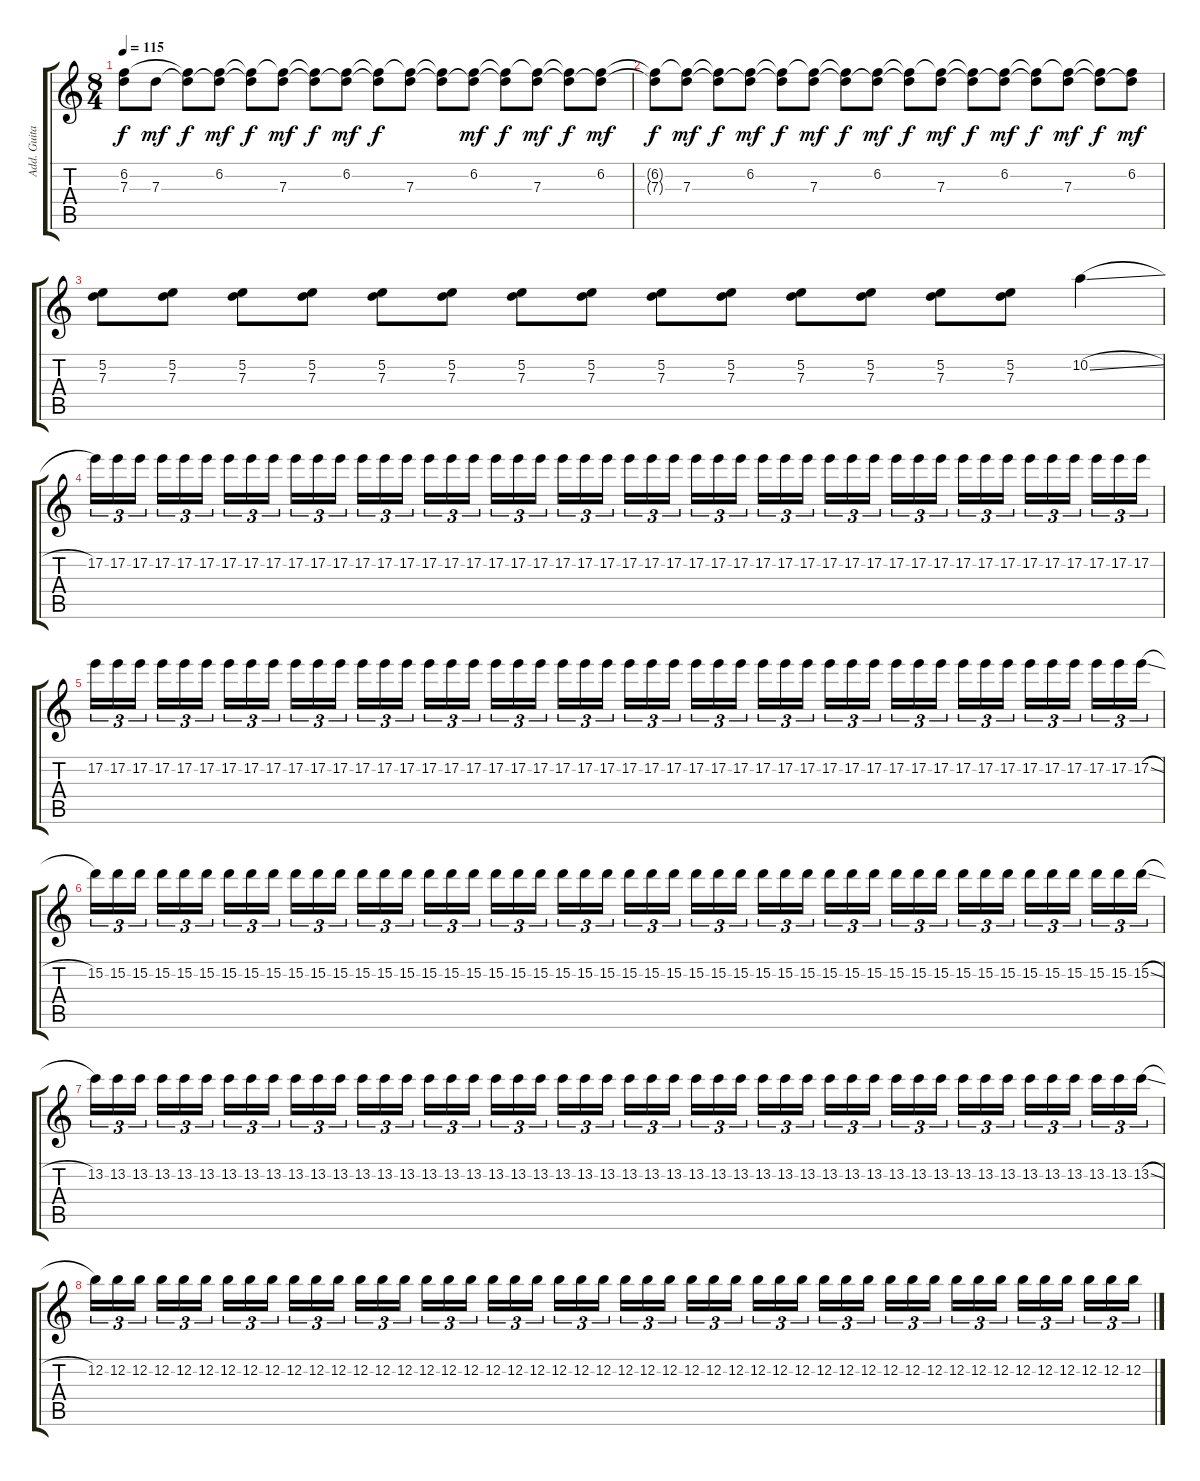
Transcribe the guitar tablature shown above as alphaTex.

\track ("Add. Guitar" "Add. Guita") {instrument electricguitarjazz}
\staff {score tabs}
\tuning (E4 B3 G3 D3 A2 D2) {hide}
\ts (8 4)
\tempo 115
\clef g2
\ks c
(6.2{t} 7.3{t}).8{dy f} 7.3.8{dy mf} (6.2{t} 7.3{t}).8{dy f} (6.2 7.3{t}).8{dy mf} (6.2{t} 7.3{t}).8{dy f} (6.2{t} 7.3).8{dy mf} (6.2{t} 7.3{t}).8{dy f} (6.2 7.3{t}).8{dy mf} (6.2{t} 7.3{t}).8{dy f} (6.2{t} 7.3).8 (6.2{t} 7.3{t}).8 (6.2 7.3{t}).8{dy mf} (6.2{t} 7.3{t}).8{dy f} (6.2{t} 7.3).8{dy mf} (6.2{t} 7.3{t}).8{dy f} (6.2 7.3{t}).8{dy mf} |
(6.2{t} 7.3{t}).8{dy f} (6.2{t} 7.3).8{dy mf} (6.2{t} 7.3{t}).8{dy f} (6.2 7.3{t}).8{dy mf} (6.2{t} 7.3{t}).8{dy f} (6.2{t} 7.3).8{dy mf} (6.2{t} 7.3{t}).8{dy f} (6.2 7.3{t}).8{dy mf} (6.2{t} 7.3{t}).8{dy f} (6.2{t} 7.3).8{dy mf} (6.2{t} 7.3{t}).8{dy f} (6.2 7.3{t}).8{dy mf} (6.2{t} 7.3{t}).8{dy f} (6.2{t} 7.3).8{dy mf} (6.2{t} 7.3{t}).8{dy f} (6.2 7.3{t}).8{dy mf} |
(5.2 7.3).8 (5.2 7.3).8 (5.2 7.3).8 (5.2 7.3).8 (5.2 7.3).8 (5.2 7.3).8 (5.2 7.3).8 (5.2 7.3).8 (5.2 7.3).8 (5.2 7.3).8 (5.2 7.3).8 (5.2 7.3).8 (5.2 7.3).8 (5.2 7.3).8 10.2{sl}.4{volume 10 instrument distortionguitar} |
17.2.16{tu (3 2)} 17.2.16{tu (3 2)} 17.2.16{tu (3 2) beam splitsecondary} 17.2.16{tu (3 2)} 17.2.16{tu (3 2)} 17.2.16{tu (3 2)} 17.2.16{tu (3 2)} 17.2.16{tu (3 2)} 17.2.16{tu (3 2) beam splitsecondary} 17.2.16{tu (3 2)} 17.2.16{tu (3 2)} 17.2.16{tu (3 2)} 17.2.16{tu (3 2)} 17.2.16{tu (3 2)} 17.2.16{tu (3 2) beam splitsecondary} 17.2.16{tu (3 2)} 17.2.16{tu (3 2)} 17.2.16{tu (3 2)} 17.2.16{tu (3 2)} 17.2.16{tu (3 2)} 17.2.16{tu (3 2) beam splitsecondary} 17.2.16{tu (3 2)} 17.2.16{tu (3 2)} 17.2.16{tu (3 2)} 17.2.16{tu (3 2)} 17.2.16{tu (3 2)} 17.2.16{tu (3 2) beam splitsecondary} 17.2.16{tu (3 2)} 17.2.16{tu (3 2)} 17.2.16{tu (3 2)} 17.2.16{tu (3 2)} 17.2.16{tu (3 2)} 17.2.16{tu (3 2) beam splitsecondary} 17.2.16{tu (3 2)} 17.2.16{tu (3 2)} 17.2.16{tu (3 2)} 17.2.16{tu (3 2)} 17.2.16{tu (3 2)} 17.2.16{tu (3 2) beam splitsecondary} 17.2.16{tu (3 2)} 17.2.16{tu (3 2)} 17.2.16{tu (3 2)} 17.2.16{tu (3 2)} 17.2.16{tu (3 2)} 17.2.16{tu (3 2) beam splitsecondary} 17.2.16{tu (3 2)} 17.2.16{tu (3 2)} 17.2.16{tu (3 2)} |
17.2.16{tu (3 2)} 17.2.16{tu (3 2)} 17.2.16{tu (3 2) beam splitsecondary} 17.2.16{tu (3 2)} 17.2.16{tu (3 2)} 17.2.16{tu (3 2)} 17.2.16{tu (3 2)} 17.2.16{tu (3 2)} 17.2.16{tu (3 2) beam splitsecondary} 17.2.16{tu (3 2)} 17.2.16{tu (3 2)} 17.2.16{tu (3 2)} 17.2.16{tu (3 2)} 17.2.16{tu (3 2)} 17.2.16{tu (3 2) beam splitsecondary} 17.2.16{tu (3 2)} 17.2.16{tu (3 2)} 17.2.16{tu (3 2)} 17.2.16{tu (3 2)} 17.2.16{tu (3 2)} 17.2.16{tu (3 2) beam splitsecondary} 17.2.16{tu (3 2)} 17.2.16{tu (3 2)} 17.2.16{tu (3 2)} 17.2.16{tu (3 2)} 17.2.16{tu (3 2)} 17.2.16{tu (3 2) beam splitsecondary} 17.2.16{tu (3 2)} 17.2.16{tu (3 2)} 17.2.16{tu (3 2)} 17.2.16{tu (3 2)} 17.2.16{tu (3 2)} 17.2.16{tu (3 2) beam splitsecondary} 17.2.16{tu (3 2)} 17.2.16{tu (3 2)} 17.2.16{tu (3 2)} 17.2.16{tu (3 2)} 17.2.16{tu (3 2)} 17.2.16{tu (3 2) beam splitsecondary} 17.2.16{tu (3 2)} 17.2.16{tu (3 2)} 17.2.16{tu (3 2)} 17.2.16{tu (3 2)} 17.2.16{tu (3 2)} 17.2.16{tu (3 2) beam splitsecondary} 17.2.16{tu (3 2)} 17.2.16{tu (3 2)} 17.2{sl}.16{tu (3 2)} |
15.2.16{tu (3 2)} 15.2.16{tu (3 2)} 15.2.16{tu (3 2) beam splitsecondary} 15.2.16{tu (3 2)} 15.2.16{tu (3 2)} 15.2.16{tu (3 2)} 15.2.16{tu (3 2)} 15.2.16{tu (3 2)} 15.2.16{tu (3 2) beam splitsecondary} 15.2.16{tu (3 2)} 15.2.16{tu (3 2)} 15.2.16{tu (3 2)} 15.2.16{tu (3 2)} 15.2.16{tu (3 2)} 15.2.16{tu (3 2) beam splitsecondary} 15.2.16{tu (3 2)} 15.2.16{tu (3 2)} 15.2.16{tu (3 2)} 15.2.16{tu (3 2)} 15.2.16{tu (3 2)} 15.2.16{tu (3 2) beam splitsecondary} 15.2.16{tu (3 2)} 15.2.16{tu (3 2)} 15.2.16{tu (3 2)} 15.2.16{tu (3 2)} 15.2.16{tu (3 2)} 15.2.16{tu (3 2) beam splitsecondary} 15.2.16{tu (3 2)} 15.2.16{tu (3 2)} 15.2.16{tu (3 2)} 15.2.16{tu (3 2)} 15.2.16{tu (3 2)} 15.2.16{tu (3 2) beam splitsecondary} 15.2.16{tu (3 2)} 15.2.16{tu (3 2)} 15.2.16{tu (3 2)} 15.2.16{tu (3 2)} 15.2.16{tu (3 2)} 15.2.16{tu (3 2) beam splitsecondary} 15.2.16{tu (3 2)} 15.2.16{tu (3 2)} 15.2.16{tu (3 2)} 15.2.16{tu (3 2)} 15.2.16{tu (3 2)} 15.2.16{tu (3 2) beam splitsecondary} 15.2.16{tu (3 2)} 15.2.16{tu (3 2)} 15.2{sl}.16{tu (3 2)} |
13.2.16{tu (3 2)} 13.2.16{tu (3 2)} 13.2.16{tu (3 2) beam splitsecondary} 13.2.16{tu (3 2)} 13.2.16{tu (3 2)} 13.2.16{tu (3 2)} 13.2.16{tu (3 2)} 13.2.16{tu (3 2)} 13.2.16{tu (3 2) beam splitsecondary} 13.2.16{tu (3 2)} 13.2.16{tu (3 2)} 13.2.16{tu (3 2)} 13.2.16{tu (3 2)} 13.2.16{tu (3 2)} 13.2.16{tu (3 2) beam splitsecondary} 13.2.16{tu (3 2)} 13.2.16{tu (3 2)} 13.2.16{tu (3 2)} 13.2.16{tu (3 2)} 13.2.16{tu (3 2)} 13.2.16{tu (3 2) beam splitsecondary} 13.2.16{tu (3 2)} 13.2.16{tu (3 2)} 13.2.16{tu (3 2)} 13.2.16{tu (3 2)} 13.2.16{tu (3 2)} 13.2.16{tu (3 2) beam splitsecondary} 13.2.16{tu (3 2)} 13.2.16{tu (3 2)} 13.2.16{tu (3 2)} 13.2.16{tu (3 2)} 13.2.16{tu (3 2)} 13.2.16{tu (3 2) beam splitsecondary} 13.2.16{tu (3 2)} 13.2.16{tu (3 2)} 13.2.16{tu (3 2)} 13.2.16{tu (3 2)} 13.2.16{tu (3 2)} 13.2.16{tu (3 2) beam splitsecondary} 13.2.16{tu (3 2)} 13.2.16{tu (3 2)} 13.2.16{tu (3 2)} 13.2.16{tu (3 2)} 13.2.16{tu (3 2)} 13.2.16{tu (3 2) beam splitsecondary} 13.2.16{tu (3 2)} 13.2.16{tu (3 2)} 13.2{sl}.16{tu (3 2)} |
12.2.16{tu (3 2)} 12.2.16{tu (3 2)} 12.2.16{tu (3 2) beam splitsecondary} 12.2.16{tu (3 2)} 12.2.16{tu (3 2)} 12.2.16{tu (3 2)} 12.2.16{tu (3 2)} 12.2.16{tu (3 2)} 12.2.16{tu (3 2) beam splitsecondary} 12.2.16{tu (3 2)} 12.2.16{tu (3 2)} 12.2.16{tu (3 2)} 12.2.16{tu (3 2)} 12.2.16{tu (3 2)} 12.2.16{tu (3 2) beam splitsecondary} 12.2.16{tu (3 2)} 12.2.16{tu (3 2)} 12.2.16{tu (3 2)} 12.2.16{tu (3 2)} 12.2.16{tu (3 2)} 12.2.16{tu (3 2) beam splitsecondary} 12.2.16{tu (3 2)} 12.2.16{tu (3 2)} 12.2.16{tu (3 2)} 12.2.16{tu (3 2)} 12.2.16{tu (3 2)} 12.2.16{tu (3 2) beam splitsecondary} 12.2.16{tu (3 2)} 12.2.16{tu (3 2)} 12.2.16{tu (3 2)} 12.2.16{tu (3 2)} 12.2.16{tu (3 2)} 12.2.16{tu (3 2) beam splitsecondary} 12.2.16{tu (3 2)} 12.2.16{tu (3 2)} 12.2.16{tu (3 2)} 12.2.16{tu (3 2)} 12.2.16{tu (3 2)} 12.2.16{tu (3 2) beam splitsecondary} 12.2.16{tu (3 2)} 12.2.16{tu (3 2)} 12.2.16{tu (3 2)} 12.2.16{tu (3 2)} 12.2.16{tu (3 2)} 12.2.16{tu (3 2) beam splitsecondary} 12.2.16{tu (3 2)} 12.2.16{tu (3 2)} 12.2.16{tu (3 2)}
